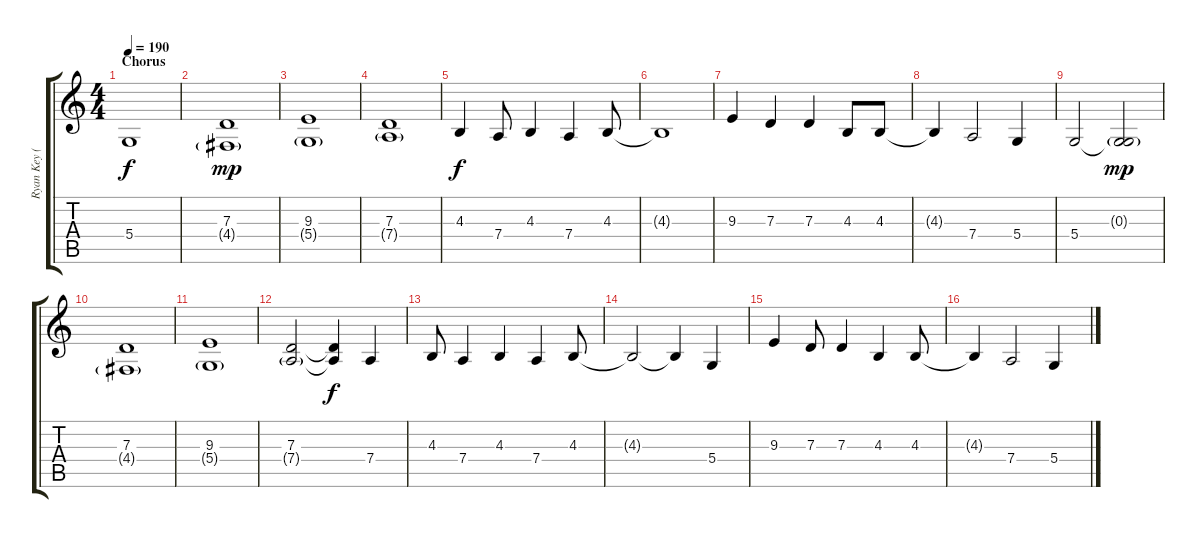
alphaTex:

\track ("Ryan Key (Lead Vocal)" "Ryan Key (") {instrument clarinet}
\staff {score tabs}
\tuning (E4 B3 G3 D3 A2 E2) {hide}
\ts (4 4)
\section ("" "Chorus")
\tempo 190
\clef g2
\ks c
5.4.1{dy f} |
(7.3 4.4{g}).1{dy mp} |
(9.3 5.4{g}).1 |
(7.3 7.4{g}).1 |
4.3.4{dy f} 7.4.8 4.3.4 7.4.4 4.3.8 |
4.3{t}.1 |
9.3.4 7.3.4 7.3.4 4.3.8 4.3.8 |
4.3{t}.4 7.4.2 5.4.4 |
5.4.2 (0.3{g} 5.4{t}).2{dy mp} |
(7.3 4.4{g}).1 |
(9.3 5.4{g}).1 |
(7.3 7.4{g}).2 (7.3{t} 7.4{t}).4{dy f} 7.4.4 |
4.3.8 7.4.4 4.3.4 7.4.4 4.3.8 |
4.3{t}.2 4.3{t}.4 5.4.4 |
9.3.4 7.3.8 7.3.4 4.3.4 4.3.8 |
4.3{t}.4 7.4.2 5.4.4
